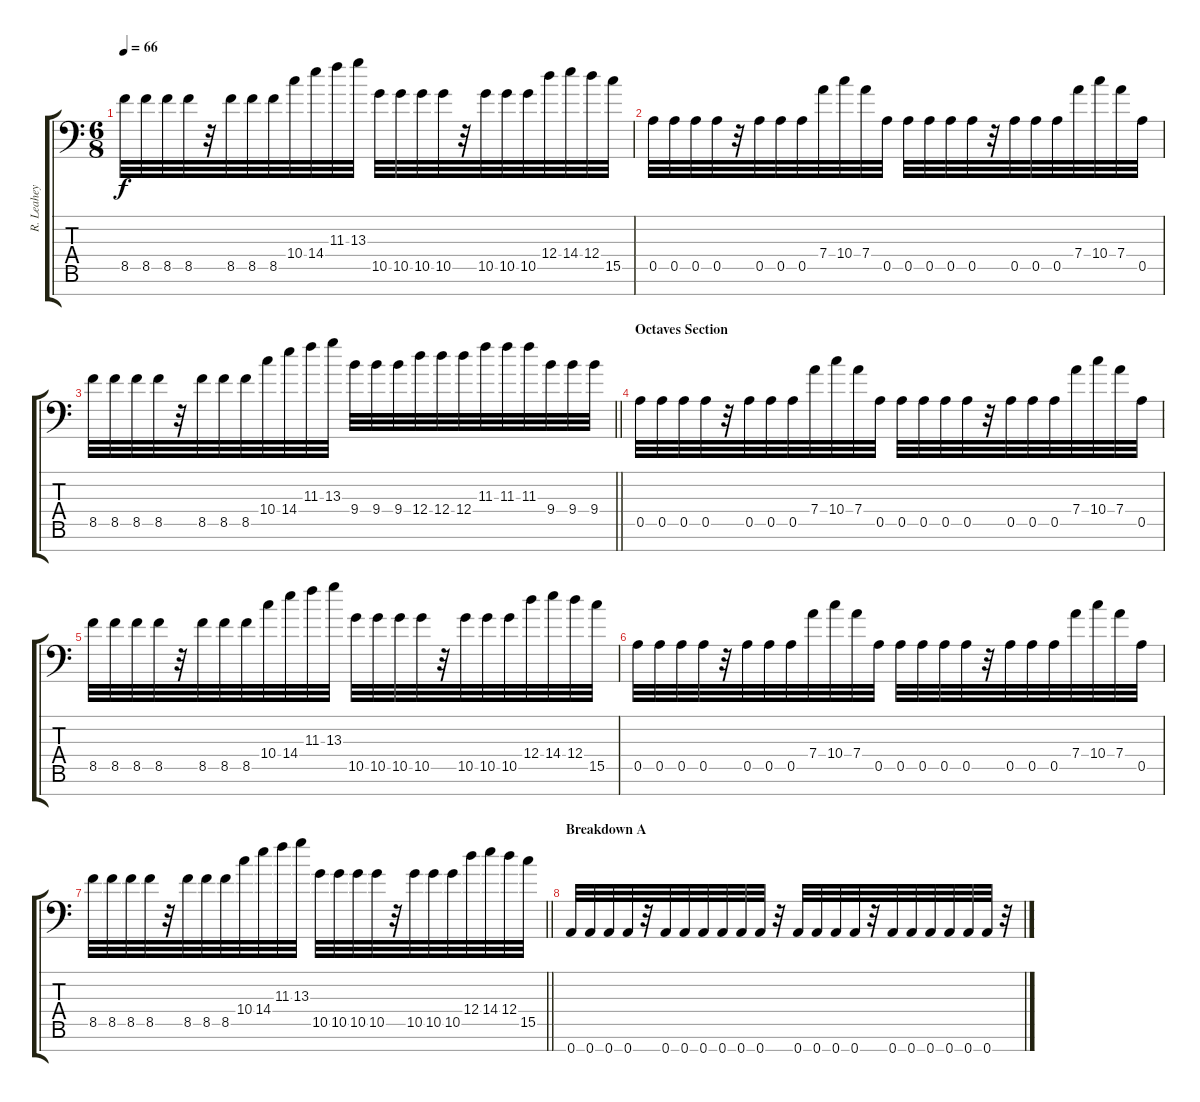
\track ("R. Leahey" "R. Leahey") {instrument distortionguitar}
\staff {score tabs}
\tuning (E4 B3 Gb3 D3 A2 E2 A1) {hide}
\ts (6 8)
\tempo 66
\clef f4
\ks aminor
8.5.32{dy f} 8.5.32 8.5.32 8.5.32 r.32 8.5.32 8.5.32 8.5.32 10.4.32 14.4.32 11.3.32 13.3.32 10.5.32 10.5.32 10.5.32 10.5.32 r.32 10.5.32 10.5.32 10.5.32 12.4.32 14.4.32 12.4.32 15.5.32 |
0.5.32 0.5.32 0.5.32 0.5.32 r.32 0.5.32 0.5.32 0.5.32 7.4.32 10.4.32 7.4.32 0.5.32 0.5.32 0.5.32 0.5.32 0.5.32 r.32 0.5.32 0.5.32 0.5.32 7.4.32 10.4.32 7.4.32 0.5.32 |
\barLineRight lightlight
8.5.32 8.5.32 8.5.32 8.5.32 r.32 8.5.32 8.5.32 8.5.32 10.4.32 14.4.32 11.3.32 13.3.32 9.4.32 9.4.32 9.4.32 12.4.32 12.4.32 12.4.32 11.3.32 11.3.32 11.3.32 9.4.32 9.4.32 9.4.32 |
\section ("" "Octaves Section")
0.5.32 0.5.32 0.5.32 0.5.32 r.32 0.5.32 0.5.32 0.5.32 7.4.32 10.4.32 7.4.32 0.5.32 0.5.32 0.5.32 0.5.32 0.5.32 r.32 0.5.32 0.5.32 0.5.32 7.4.32 10.4.32 7.4.32 0.5.32 |
8.5.32 8.5.32 8.5.32 8.5.32 r.32 8.5.32 8.5.32 8.5.32 10.4.32 14.4.32 11.3.32 13.3.32 10.5.32 10.5.32 10.5.32 10.5.32 r.32 10.5.32 10.5.32 10.5.32 12.4.32 14.4.32 12.4.32 15.5.32 |
0.5.32 0.5.32 0.5.32 0.5.32 r.32 0.5.32 0.5.32 0.5.32 7.4.32 10.4.32 7.4.32 0.5.32 0.5.32 0.5.32 0.5.32 0.5.32 r.32 0.5.32 0.5.32 0.5.32 7.4.32 10.4.32 7.4.32 0.5.32 |
\barLineRight lightlight
8.5.32 8.5.32 8.5.32 8.5.32 r.32 8.5.32 8.5.32 8.5.32 10.4.32 14.4.32 11.3.32 13.3.32 10.5.32 10.5.32 10.5.32 10.5.32 r.32 10.5.32 10.5.32 10.5.32 12.4.32 14.4.32 12.4.32 15.5.32 |
\section ("" "Breakdown A")
0.7.32 0.7.32 0.7.32 0.7.32 r.32 0.7.32 0.7.32 0.7.32 0.7.32 0.7.32 0.7.32 r.32 0.7.32 0.7.32 0.7.32 0.7.32 r.32 0.7.32 0.7.32 0.7.32 0.7.32 0.7.32 0.7.32 r.32
